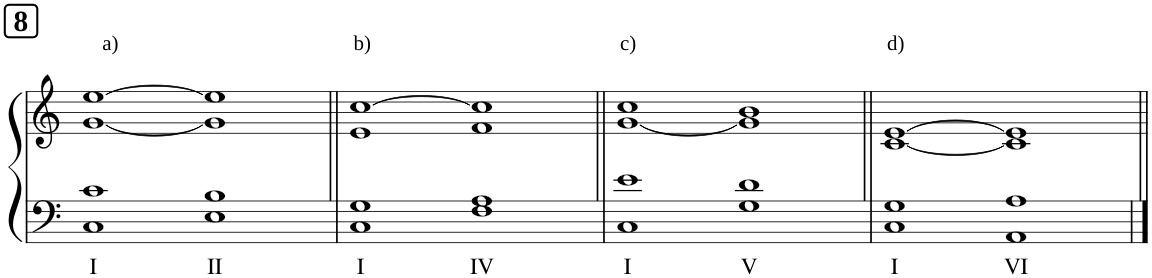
**kern	**text	**kern
*part1	*part1	*part1
*staff2	*staff2	*staff1
*I"Piano	*	*
*I'Pno	*	*
*clefF4	*	*clefG2
*k[]	*	*k[]
*M8/4	*	*M8/4
!!LO:REH:place=s1:a:B:cj:fs=14:t=8
=1	=1	=1
!	!	!LO:TX:a:t=a)
!	!LO:LY:b	!
1C 1c	I	[1g [1ee
!	!LO:LY:b	!
1E 1B	II	1g] 1ee]
=2||	=2||	=2||
!	!	!LO:TX:a:t=b)
!	!LO:LY:b	!
1C 1G	I	1e [1cc
!	!LO:LY:b	!
1F 1A	IV	1f 1cc]
=3||	=3||	=3||
!	!	!LO:TX:a:t=c)
!	!LO:LY:b	!
1C 1e	I	[1g 1cc
!	!LO:LY:b	!
1G 1d	V	1g] 1b
=4||	=4||	=4||
!	!	!LO:TX:a:t=d)
!	!LO:LY:b	!
1C 1G	I	[1c [1e
!	!LO:LY:b	!
1AA 1A	VI	1c] 1e]
=||	=||	=||
*-	*-	*-
